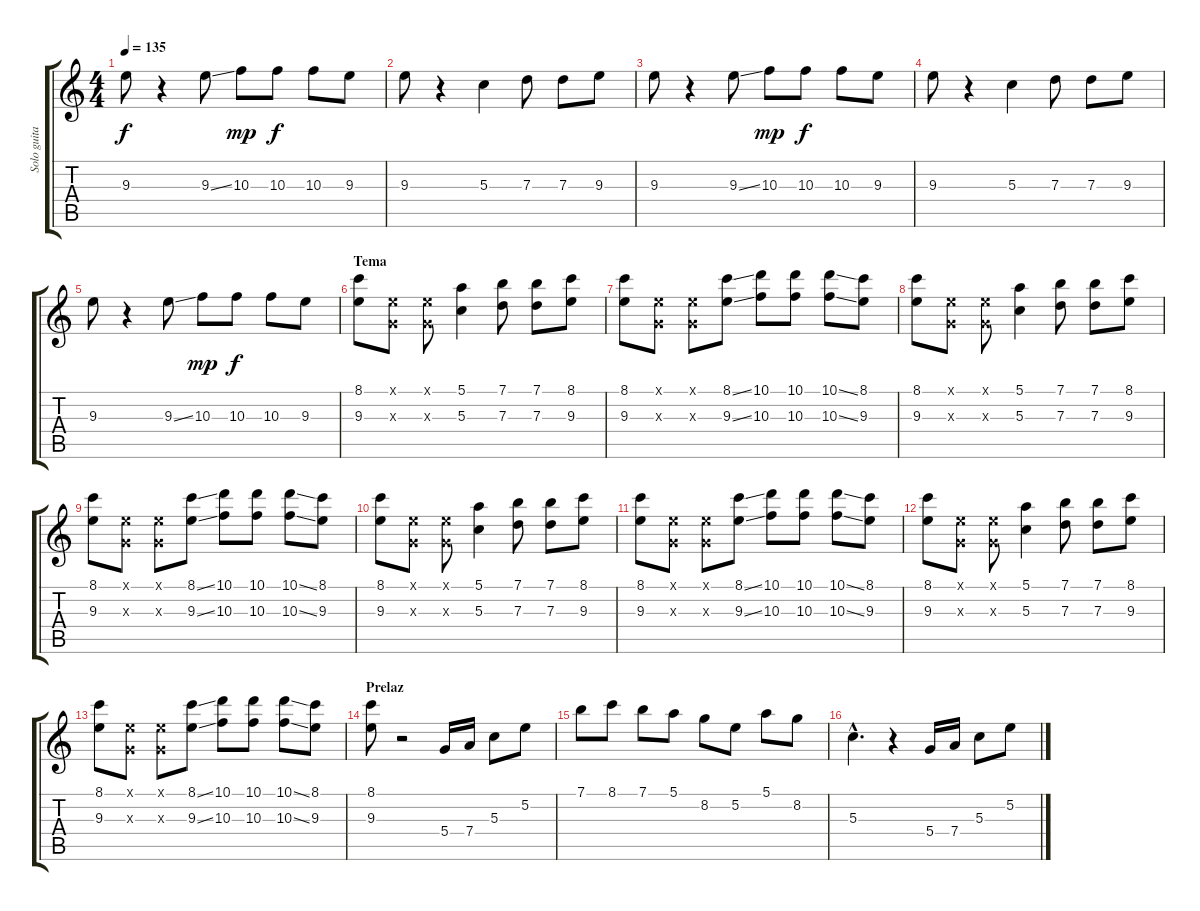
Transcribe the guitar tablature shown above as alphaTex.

\track ("Solo guitar" "Solo guita") {instrument overdrivenguitar}
\staff {score tabs}
\tuning (E4 B3 G3 D3 A2 E2) {hide}
\ts (4 4)
\tempo 135
\clef g2
\ks c
9.3.8{dy f} r.4 9.3{ss}.8 10.3.8{dy mp} 10.3.8{dy f} 10.3.8 9.3.8 |
9.3.8 r.4 5.3.4 7.3.8 7.3.8 9.3.8 |
9.3.8 r.4 9.3{ss}.8 10.3.8{dy mp} 10.3.8{dy f} 10.3.8 9.3.8 |
9.3.8 r.4 5.3.4 7.3.8 7.3.8 9.3.8 |
9.3.8 r.4 9.3{ss}.8 10.3.8{dy mp} 10.3.8{dy f} 10.3.8 9.3.8 |
\section ("" "Tema")
(8.1 9.3).8 (0.1{x} 0.3{x}).8 (0.1{x} 0.3{x}).8 (5.1 5.3).4 (7.1 7.3).8 (7.1 7.3).8 (8.1 9.3).8 |
(8.1 9.3).8 (0.1{x} 0.3{x}).8 (0.1{x} 0.3{x}).8 (8.1{ss} 9.3{ss}).8 (10.1 10.3).8 (10.1 10.3).8 (10.1{ss} 10.3{ss}).8 (8.1 9.3).8 |
(8.1 9.3).8 (0.1{x} 0.3{x}).8 (0.1{x} 0.3{x}).8 (5.1 5.3).4 (7.1 7.3).8 (7.1 7.3).8 (8.1 9.3).8 |
(8.1 9.3).8 (0.1{x} 0.3{x}).8 (0.1{x} 0.3{x}).8 (8.1{ss} 9.3{ss}).8 (10.1 10.3).8 (10.1 10.3).8 (10.1{ss} 10.3{ss}).8 (8.1 9.3).8 |
(8.1 9.3).8 (0.1{x} 0.3{x}).8 (0.1{x} 0.3{x}).8 (5.1 5.3).4 (7.1 7.3).8 (7.1 7.3).8 (8.1 9.3).8 |
(8.1 9.3).8 (0.1{x} 0.3{x}).8 (0.1{x} 0.3{x}).8 (8.1{ss} 9.3{ss}).8 (10.1 10.3).8 (10.1 10.3).8 (10.1{ss} 10.3{ss}).8 (8.1 9.3).8 |
(8.1 9.3).8 (0.1{x} 0.3{x}).8 (0.1{x} 0.3{x}).8 (5.1 5.3).4 (7.1 7.3).8 (7.1 7.3).8 (8.1 9.3).8 |
(8.1 9.3).8 (0.1{x} 0.3{x}).8 (0.1{x} 0.3{x}).8 (8.1{ss} 9.3{ss}).8 (10.1 10.3).8 (10.1 10.3).8 (10.1{ss} 10.3{ss}).8 (8.1 9.3).8 |
\section ("" "Prelaz")
(8.1 9.3).8 r.2 5.4.16 7.4.16 5.3.8 5.2.8 |
7.1.8 8.1.8 7.1.8 5.1.8 8.2.8 5.2.8 5.1.8 8.2.8 |
5.3{hac}.4{d} r.4 5.4.16 7.4.16 5.3.8 5.2.8
